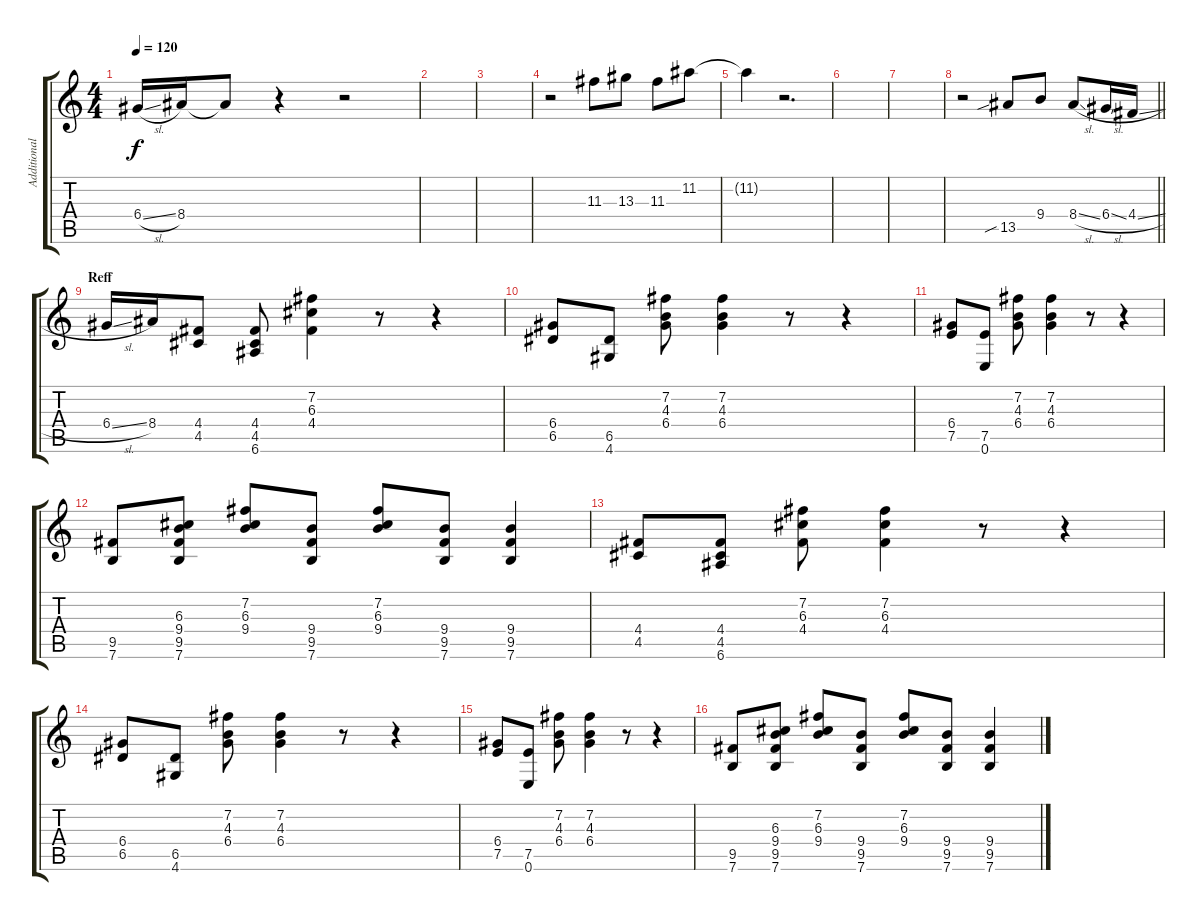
\track ("Additional Guitar" "Additional") {instrument electricguitarclean}
\staff {score tabs}
\tuning (E4 B3 G3 D3 A2 E2) {hide}
\ts (4 4)
\tempo 120
\clef g2
\ks c
6.4{sl}.16{dy f} 8.4.16 8.4{t}.8 r.4 r.2 |
|
|
r.2{volume 10} 11.3.8{volume 7} 13.3.8 11.3.8 11.2.8 |
11.2{t}.4 r.2{d} |
|
|
\barLineRight lightlight
r.2{volume 10} 13.5{sib}.8{volume 7} 9.4.8 8.4{sl}.8 6.4{sl}.16 4.4{sl}.16 |
\section ("" "Reff")
6.4{sl}.16 8.4.16 (4.4 4.5).8{volume 10} (4.4 4.5 6.6).8 (7.2 6.3 4.4).4 r.8 r.4 |
(6.4 6.5).8 (6.5 4.6).8 (7.2 4.3 6.4).8 (7.2 4.3 6.4).4 r.8 r.4 |
(6.4 7.5).8 (7.5 0.6).8 (7.2 4.3 6.4).8 (7.2 4.3 6.4).4 r.8 r.4 |
(9.5 7.6).8 (6.3 9.4 9.5 7.6).8 (7.2 6.3 9.4).8 (9.4 9.5 7.6).8 (7.2 6.3 9.4).8 (9.4 9.5 7.6).8 (9.4 9.5 7.6).4 |
(4.4 4.5).8 (4.4 4.5 6.6).8 (7.2 6.3 4.4).8 (7.2 6.3 4.4).4 r.8 r.4 |
(6.4 6.5).8 (6.5 4.6).8 (7.2 4.3 6.4).8 (7.2 4.3 6.4).4 r.8 r.4 |
(6.4 7.5).8 (7.5 0.6).8 (7.2 4.3 6.4).8 (7.2 4.3 6.4).4 r.8 r.4 |
(9.5 7.6).8 (6.3 9.4 9.5 7.6).8 (7.2 6.3 9.4).8 (9.4 9.5 7.6).8 (7.2 6.3 9.4).8 (9.4 9.5 7.6).8 (9.4 9.5 7.6).4
